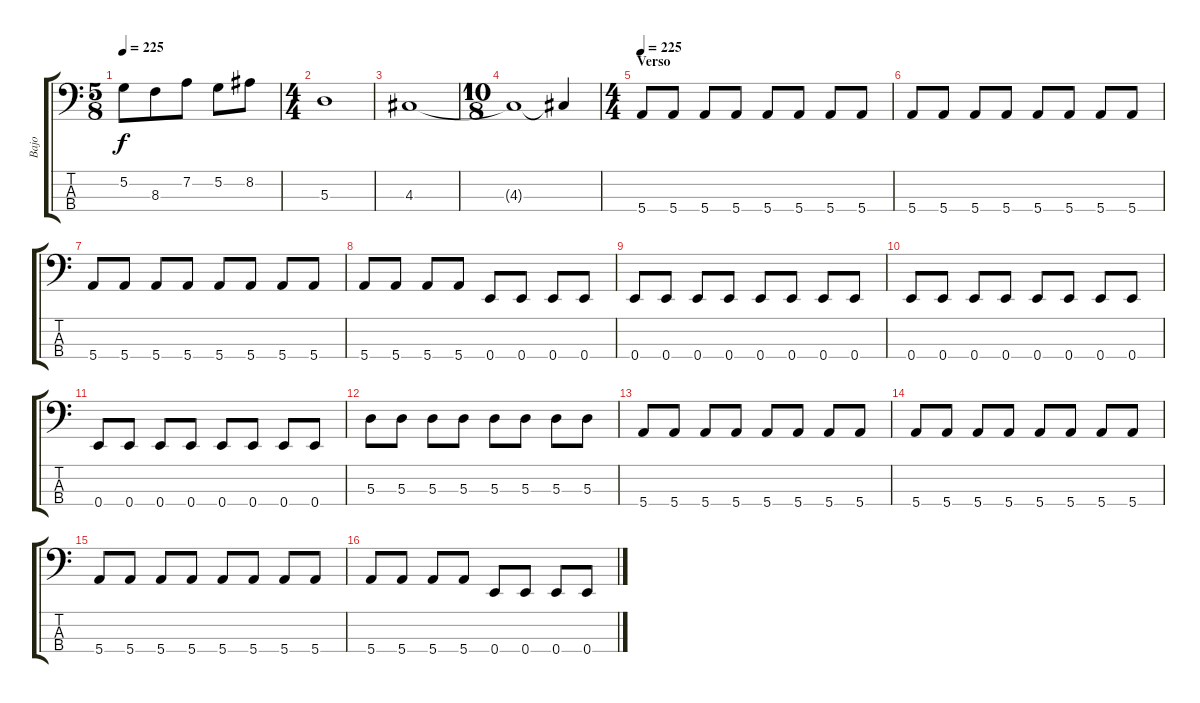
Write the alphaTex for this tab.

\track ("Bajo" "Bajo") {instrument electricbassfinger}
\staff {score tabs}
\tuning (G2 D2 A1 E1) {hide}
\ts (5 8)
\tempo 225
\clef f4
\ks c
5.2.8{dy f} 8.3.8 7.2.8 5.2.8 8.2.8 |
\ts (4 4)
5.3.1 |
4.3.1 |
\ts (10 8)
4.3{t}.1 4.3{t}.4 |
\ts (4 4)
\section ("" "Verso")
\tempo 225
5.4.8 5.4.8 5.4.8 5.4.8 5.4.8 5.4.8 5.4.8 5.4.8 |
5.4.8 5.4.8 5.4.8 5.4.8 5.4.8 5.4.8 5.4.8 5.4.8 |
5.4.8 5.4.8 5.4.8 5.4.8 5.4.8 5.4.8 5.4.8 5.4.8 |
5.4.8 5.4.8 5.4.8 5.4.8 0.4.8 0.4.8 0.4.8 0.4.8 |
0.4.8 0.4.8 0.4.8 0.4.8 0.4.8 0.4.8 0.4.8 0.4.8 |
0.4.8 0.4.8 0.4.8 0.4.8 0.4.8 0.4.8 0.4.8 0.4.8 |
0.4.8 0.4.8 0.4.8 0.4.8 0.4.8 0.4.8 0.4.8 0.4.8 |
5.3.8 5.3.8 5.3.8 5.3.8 5.3.8 5.3.8 5.3.8 5.3.8 |
5.4.8 5.4.8 5.4.8 5.4.8 5.4.8 5.4.8 5.4.8 5.4.8 |
5.4.8 5.4.8 5.4.8 5.4.8 5.4.8 5.4.8 5.4.8 5.4.8 |
5.4.8 5.4.8 5.4.8 5.4.8 5.4.8 5.4.8 5.4.8 5.4.8 |
5.4.8 5.4.8 5.4.8 5.4.8 0.4.8 0.4.8 0.4.8 0.4.8
